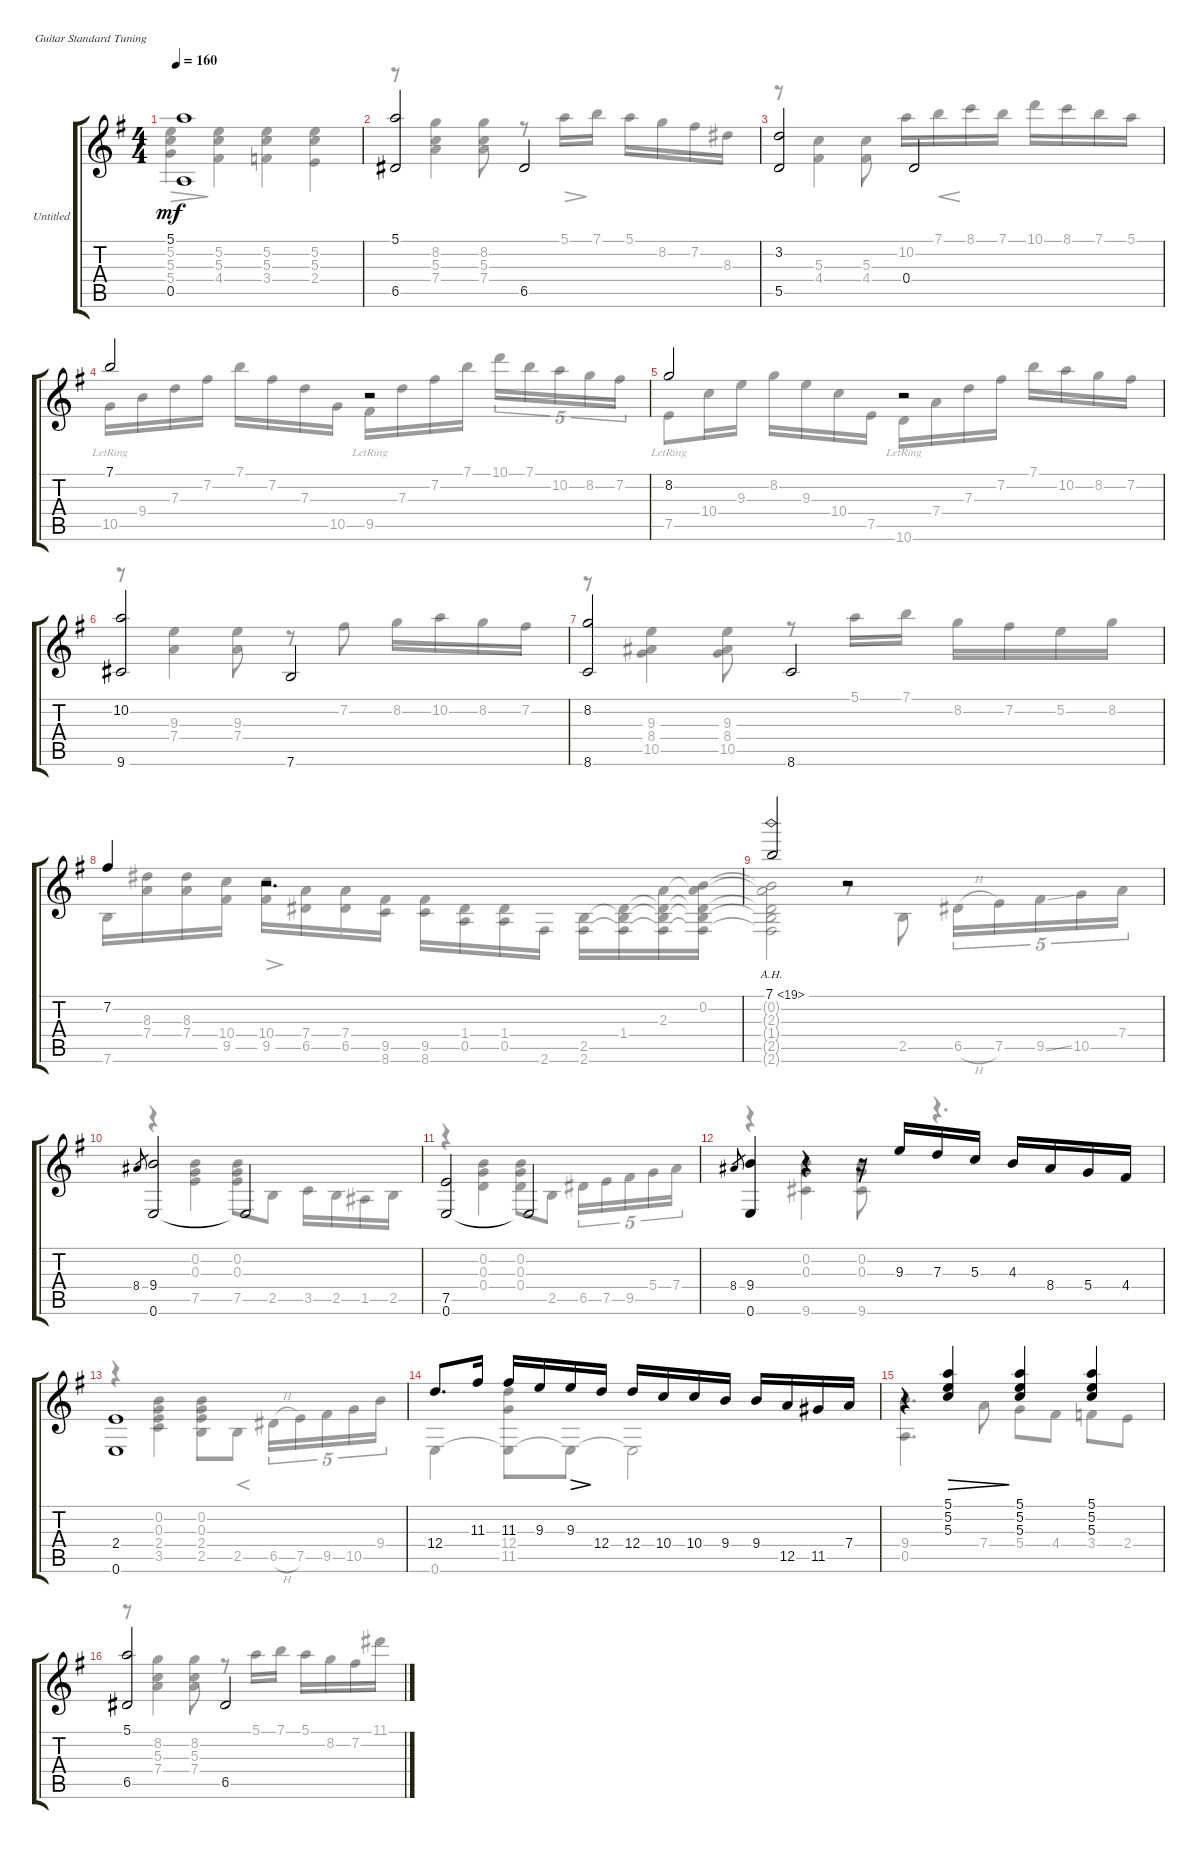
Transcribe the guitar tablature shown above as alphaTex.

\bracketExtendMode groupsimilarinstruments
\firstSystemTrackNameOrientation horizontal
\otherSystemsTrackNameOrientation horizontal
\track ("Untitled" "Untitled") {instrument acousticguitarnylon}
\staff {score tabs}
\tuning (E4 B3 G3 D3 A2 E2)
\voice
\ts (4 4)
\tempo 160
\clef g2
\ks eminor
(5.1 0.5).1{dy mf} |
(5.1 6.5).2 6.5.2 |
(3.2 5.5).2 0.4.2 |
7.1.2 r.2 |
8.2.2 r.2 |
(10.2 9.6).2 7.6.2 |
(8.2 8.6).2 8.6.2 |
7.2.4 r.2{d} |
7.1{ah 12}.2 r.2 |
8.4.8{gr} (9.4 0.6).2 0.6{t}.2 |
(7.5 0.6).2 0.6{t}.2 |
8.4.8{gr} (9.4 0.6).4 r.4 r.16 9.3.16 7.3.16 5.3.16 4.3.16 8.4.16 5.4.16 4.4.16 |
(2.4 0.6).1 |
12.4.8{d} 11.3.16 11.3.16 9.3.16 9.3.16{dec} 12.4.16 12.4.16 10.4.16 10.4.16 9.4.16 9.4.16 12.5.16 11.5.16 7.4.16 |
r.4 (5.1 5.2 5.3).4{dec} (5.1 5.2 5.3).4 (5.1 5.2 5.3).4 |
(5.1 6.5).2 6.5.2
\voice
\clef g2
\ottava regular
\simile none
\ks eminor
(5.2 5.3 5.4).4{dec dy mf} (5.2 5.3 4.4).4 (5.2 5.3 3.4).4 (5.2 5.3 2.4).4 |
r.8 (8.2 5.3 7.4).4 (8.2 5.3 7.4).8 r.8 5.1.16{dec} 7.1.16 5.1.16 8.2.16 7.2.16 8.3.16 |
r.8 (5.3 4.4).4 (5.3 4.4).8 10.2.16 7.1.16{cre} 8.1.16 7.1.16 10.1.16 8.1.16 7.1.16 5.1.16 |
10.5{lr}.16 9.4.16 7.3.16 7.2.16 7.1.16 7.2.16 7.3.16 10.5.16 9.5{lr}.16 7.3.16 7.2.16 7.1.16 10.1.16{tu (5 4)} 7.1.16{tu (5 4)} 10.2.16{tu (5 4)} 8.2.16{tu (5 4)} 7.2.16{tu (5 4)} |
7.5{lr}.8 10.4.16 9.3.16 8.2.16 9.3.16 10.4.16 7.5.16 10.6{lr}.16 7.4.16 7.3.16 7.2.16 7.1.16 10.2.16 8.2.16 7.2.16 |
r.8 (9.3 7.4).4 (9.3 7.4).8 r.8 7.2.8 8.2.16 10.2.16 8.2.16 7.2.16 |
r.8 (9.3 8.4 10.5).4 (9.3 8.4 10.5).8 r.8 5.1.16 7.1.16 8.2.16 7.2.16 5.2.16 8.2.16 |
7.6.16 (8.3 7.4).16 (8.3 7.4).16 (10.4 9.5).16 (10.4 9.5).16{dec} (7.4 6.5).16 (7.4 6.5).16 (9.5 8.6).16 (9.5 8.6).16 (1.4 0.5).16 (1.4 0.5).16 2.6.16 (2.5 2.6).16 (1.4 2.5{t} 2.6{t}).16 (2.3 1.4{t} 2.5{t} 2.6{t}).16 (0.2 2.3{t} 1.4{t} 2.5{t} 2.6{t}).16 |
(0.2{t} 2.3{t} 1.4{t} 2.5{t} 2.6{t}).2 r.8 2.5.8 6.5{h}.16{tu (5 4)} 7.5.16{tu (5 4)} 9.5{ss}.16{tu (5 4)} 10.5.16{tu (5 4)} 7.4.16{tu (5 4)} |
r.4 (0.2 0.3 7.5).4 (0.2 0.3 7.5).8 2.5.8 3.5.16 2.5.16 1.5.16 2.5.16 |
r.4 (0.2 0.3 0.4).4 (0.2 0.3 0.4).8 2.5.8 6.5.16{tu (5 4)} 7.5.16{tu (5 4)} 9.5.16{tu (5 4)} 5.4.16{tu (5 4)} 7.4.16{tu (5 4)} |
r.4 (0.2 0.3 9.6).4 (0.2 0.3 9.6).8 r.4{d} |
r.4 (0.2 0.3 2.4 3.5).4 (0.2 0.3 2.4 2.5).8 2.5.8{cre} 6.5{h}.16{tu (5 4)} 7.5.16{tu (5 4)} 9.5.16{tu (5 4)} 10.5.16{tu (5 4)} 9.4.16{tu (5 4)} |
0.6.4 (12.4 11.5 0.6{t}).8 0.6{t}.8 0.6{t}.2 |
(9.4 0.5).4{d} 7.4.8 5.4.8 4.4.8 3.4.8 2.4.8 |
r.8 (8.2 5.3 7.4).4 (8.2 5.3 7.4).8 r.8 5.1.16 7.1.16 5.1.16 8.2.16 7.2.16 11.1.16
